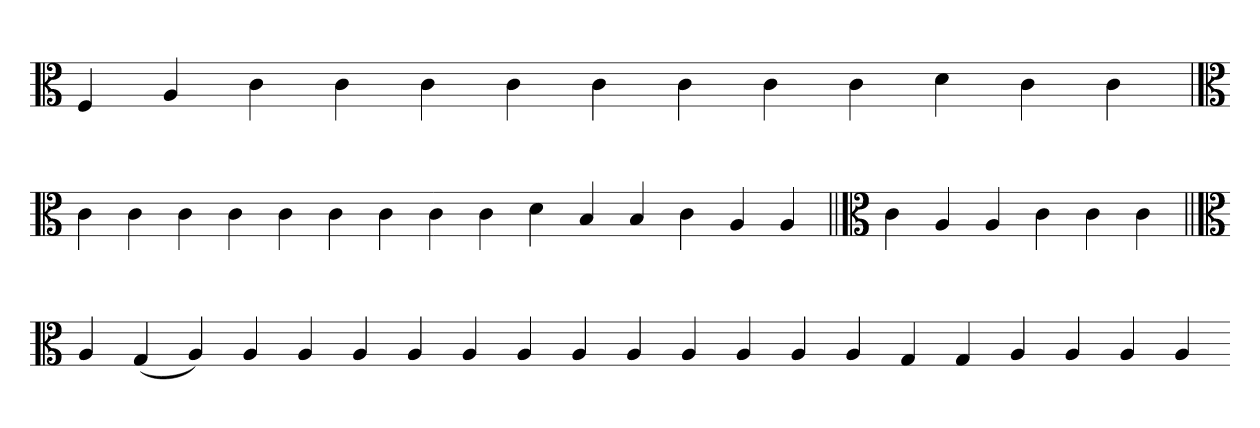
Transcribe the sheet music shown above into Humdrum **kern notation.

**kern
*part1
*staff1
*clefC3
=
4F
4A
4c
4c
4c
4c
4c
4c
4c
4c
4d
4c
4c
=
*clefC3
4c
4c
4c
4c
4c
4c
4c
4c
4c
4d
4B
4B
4c
4A
4A
=||
*clefC3
4c
4A
4A
4c
4c
4c
=||
*clefC3
4A
(4G
4A)
4A
4A
4A
4A
4A
4A
4A
4A
4A
4A
4A
4A
4G
4G
4A
4A
4A
4A
=-
*-
